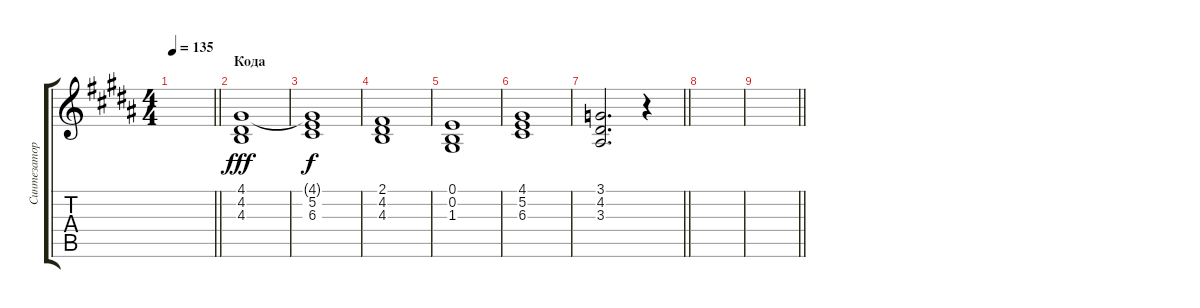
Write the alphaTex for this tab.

\track ("Синтезатор" "Синтезатор") {instrument reversecymbal}
\staff {score tabs}
\tuning (E4 B3 G3 D3 A2 E2) {hide}
\ts (4 4)
\tempo 135
\clef g2
\barLineRight lightlight
\ks g#minor
|
\section ("" "Кода")
(4.1 4.2 4.3).1{dy fff volume 6 instrument pad2warm} |
(4.1{t} 5.2 6.3).1{dy f} |
(2.1 4.2 4.3).1 |
(0.1 0.2 1.3).1 |
(4.1 5.2 6.3).1 |
\barLineRight lightlight
(3.1 4.2 3.3).2{d} r.4 |
\section ("" "")
|
\barLineRight lightlight
